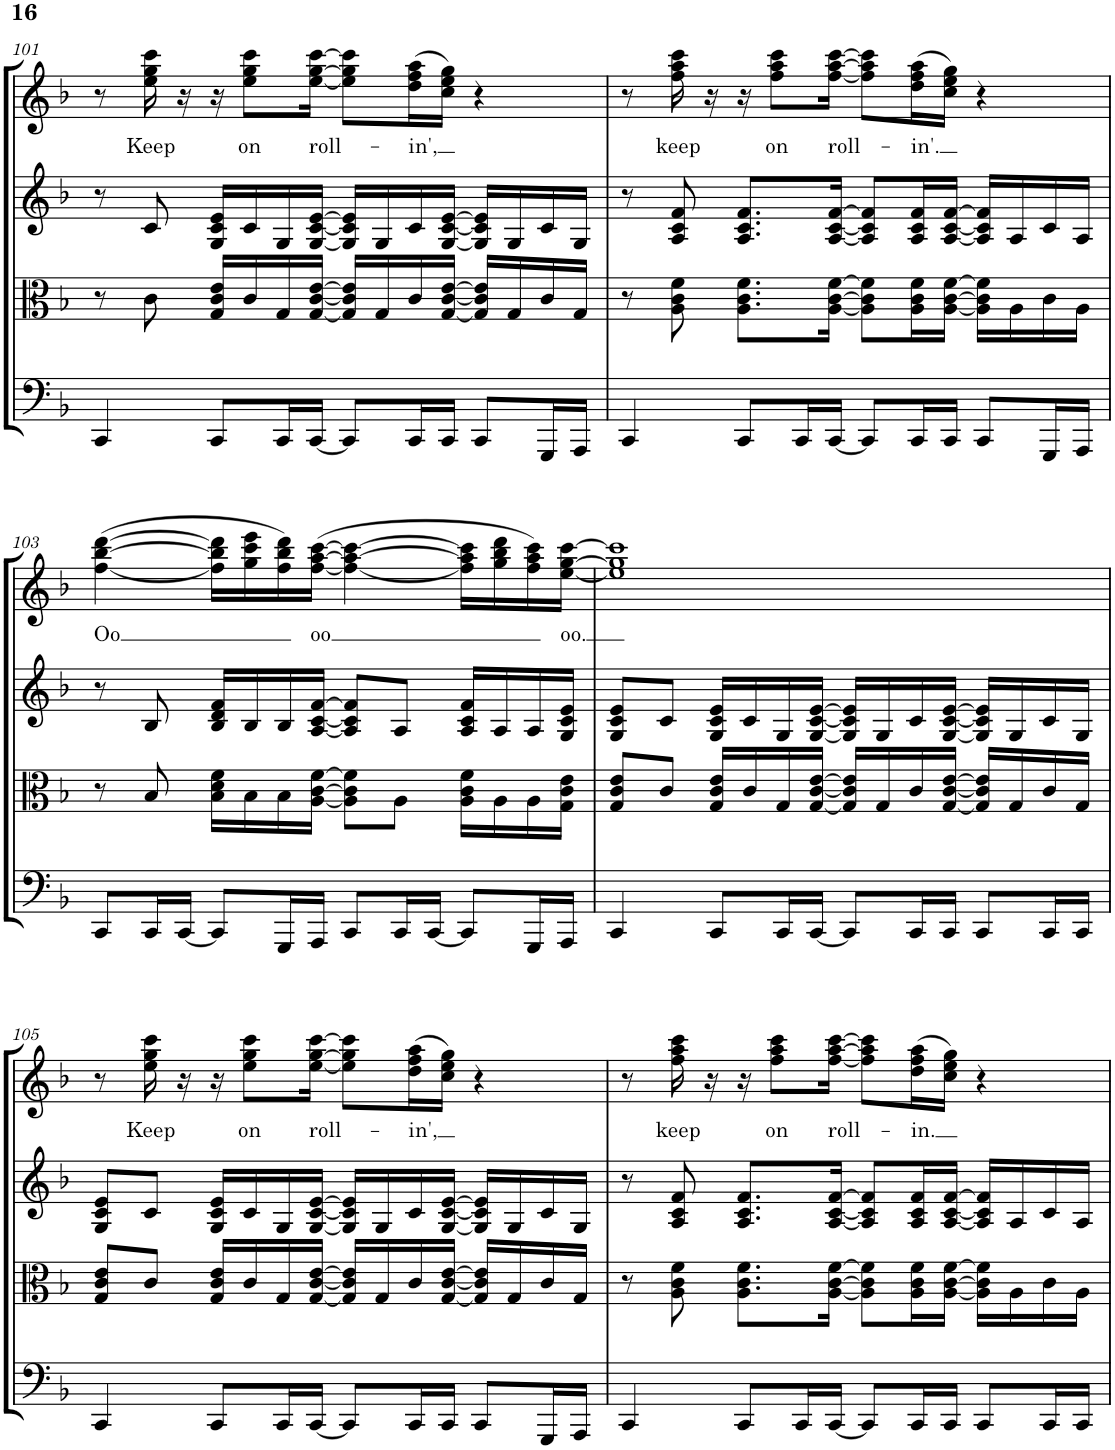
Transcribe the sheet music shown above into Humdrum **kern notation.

**kern	**kern	**kern	**kern	**text
*part4	*part3	*part2	*part1	*part1
*staff4	*staff3	*staff2	*staff1	*staff1
*I"Violoncello	*I"Viola	*I"Violin II	*I"Violin I	*
*I'Vc	*I'Vla	*I'Vln	*I'Vln	*
!!LO:PB:g=z
*clefF4	*clefC3	*clefG2	*clefG2	*
*k[b-]	*k[b-]	*k[b-]	*k[b-]	*
*M4/4	*M4/4	*M4/4	*M4/4	*
=101	=101	=101	=101	=101
4CC/	8r	8r	8r	.
!	!	!	!	!LO:LY:b
.	8c\	8c/	16ee\ 16gg\ 16ccc\	Keep
.	.	.	16r	.
8CC/L	16G/ 16c/ 16e/LL	16G/ 16c/ 16e/LL	16r	.
!	!	!	!	!LO:LY:b
.	16c/	16c/	8ee\ 8gg\ 8ccc\L	on
16CC/L	16G/	16G/	.	.
!	!	!	!	!LO:LY:b
[16CC/JJ	[16G/ [16c/ [16e/JJ	[16G/ [16c/ [16e/JJ	[16ee\ [16gg\ [16ccc\Jk	roll-
8CC/L]	16G/] 16c/] 16e/]LL	16G/] 16c/] 16e/]LL	8ee\] 8gg\] 8ccc\]L	.
.	16G/	16G/	.	.
!	!	!	!	!LO:LY:b
16CC/L	16c/	16c/	(16dd\ 16ff\ 16aa\L	-in',
16CC/JJ	[16G/ [16c/ [16e/JJ	[16G/ [16c/ [16e/JJ	16cc\ 16ee\ 16gg\JJ)	.
8CC/L	16G/] 16c/] 16e/]LL	16G/] 16c/] 16e/]LL	4r	.
.	16G/	16G/	.	.
16GGG/L	16c/	16c/	.	.
16AAA/JJ	16G/JJ	16G/JJ	.	.
=102	=102	=102	=102	=102
4CC/	8r	8r	8r	.
!	!	!	!	!LO:LY:b
.	8A\ 8c\ 8f\	8A/ 8c/ 8f/	16ff\ 16aa\ 16ccc\	keep
.	.	.	16r	.
8CC/L	8.A\ 8.c\ 8.f\L	8.A/ 8.c/ 8.f/L	16r	.
!	!	!	!	!LO:LY:b
.	.	.	8ff\ 8aa\ 8ccc\L	on
16CC/L	.	.	.	.
!	!	!	!	!LO:LY:b
[16CC/JJ	[16A\ [16c\ [16f\Jk	[16A/ [16c/ [16f/Jk	[16ff\ [16aa\ [16ccc\Jk	roll-
8CC/L]	8A\] 8c\] 8f\]L	8A/] 8c/] 8f/]L	8ff\] 8aa\] 8ccc\]L	.
!	!	!	!	!LO:LY:b
16CC/L	16A\ 16c\ 16f\L	16A/ 16c/ 16f/L	(16dd\ 16ff\ 16aa\L	-in'.
16CC/JJ	[16A\ [16c\ [16f\JJ	[16A/ [16c/ [16f/JJ	16cc\ 16ee\ 16gg\JJ)	.
8CC/L	16A\] 16c\] 16f\]LL	16A/] 16c/] 16f/]LL	4r	.
.	16A\	16A/	.	.
16GGG/L	16c\	16c/	.	.
16AAA/JJ	16A\JJ	16A/JJ	.	.
!!LO:LB:g=z
=103	=103	=103	=103	=103
!	!	!	!	!LO:LY:b
8CC/L	8r	8r	([4ff\ [4bb-\ [4ddd\	Oo
16CC/L	8B-/	8B-/	.	.
[16CC/JJ	.	.	.	.
8CC/L]	16B-\ 16d\ 16f\LL	16B-/ 16d/ 16f/LL	16ff\] 16bb-\] 16ddd\]LL	.
.	16B-\	16B-/	16gg\ 16ccc\ 16eee\	.
16GGG/L	16B-\	16B-/	16ff\ 16bb-\ 16ddd\)	.
!	!	!	!	!LO:LY:b
16AAA/JJ	[16A\ [16c\ [16f\JJ	[16A/ [16c/ [16f/JJ	([16ff\ [16aa\ [16ccc\JJ	oo
8CC/L	8A\] 8c\] 8f\]L	8A/] 8c/] 8f/]L	4ff\_ 4aa\_ 4ccc\_	.
16CC/L	8A\J	8A/J	.	.
[16CC/JJ	.	.	.	.
8CC/L]	16A\ 16c\ 16f\LL	16A/ 16c/ 16f/LL	16ff\] 16aa\] 16ccc\]LL	.
.	16A\	16A/	16gg\ 16bb-\ 16ddd\	.
16GGG/L	16A\	16A/	16ff\ 16aa\ 16ccc\)	.
!	!	!	!	!LO:LY:b
16AAA/JJ	16G\ 16c\ 16e\JJ	16G/ 16c/ 16e/JJ	[16ee\ [16gg\ [16ccc\JJ	oo.
=104	=104	=104	=104	=104
4CC/	8G/ 8c/ 8e/L	8G/ 8c/ 8e/L	1ee] 1gg] 1ccc]	.
.	8c/J	8c/J	.	.
8CC/L	16G/ 16c/ 16e/LL	16G/ 16c/ 16e/LL	.	.
.	16c/	16c/	.	.
16CC/L	16G/	16G/	.	.
[16CC/JJ	[16G/ [16c/ [16e/JJ	[16G/ [16c/ [16e/JJ	.	.
8CC/L]	16G/] 16c/] 16e/]LL	16G/] 16c/] 16e/]LL	.	.
.	16G/	16G/	.	.
16CC/L	16c/	16c/	.	.
16CC/JJ	[16G/ [16c/ [16e/JJ	[16G/ [16c/ [16e/JJ	.	.
8CC/L	16G/] 16c/] 16e/]LL	16G/] 16c/] 16e/]LL	.	.
.	16G/	16G/	.	.
16CC/L	16c/	16c/	.	.
16CC/JJ	16G/JJ	16G/JJ	.	.
!!LO:LB:g=z
=105	=105	=105	=105	=105
4CC/	8G/ 8c/ 8e/L	8G/ 8c/ 8e/L	8r	.
!	!	!	!	!LO:LY:b
.	8c/J	8c/J	16ee\ 16gg\ 16ccc\	Keep
.	.	.	16r	.
8CC/L	16G/ 16c/ 16e/LL	16G/ 16c/ 16e/LL	16r	.
!	!	!	!	!LO:LY:b
.	16c/	16c/	8ee\ 8gg\ 8ccc\L	on
16CC/L	16G/	16G/	.	.
!	!	!	!	!LO:LY:b
[16CC/JJ	[16G/ [16c/ [16e/JJ	[16G/ [16c/ [16e/JJ	[16ee\ [16gg\ [16ccc\Jk	roll-
8CC/L]	16G/] 16c/] 16e/]LL	16G/] 16c/] 16e/]LL	8ee\] 8gg\] 8ccc\]L	.
.	16G/	16G/	.	.
!	!	!	!	!LO:LY:b
16CC/L	16c/	16c/	(16dd\ 16ff\ 16aa\L	-in',
16CC/JJ	[16G/ [16c/ [16e/JJ	[16G/ [16c/ [16e/JJ	16cc\ 16ee\ 16gg\JJ)	.
8CC/L	16G/] 16c/] 16e/]LL	16G/] 16c/] 16e/]LL	4r	.
.	16G/	16G/	.	.
16GGG/L	16c/	16c/	.	.
16AAA/JJ	16G/JJ	16G/JJ	.	.
=106	=106	=106	=106	=106
4CC/	8r	8r	8r	.
!	!	!	!	!LO:LY:b
.	8A\ 8c\ 8f\	8A/ 8c/ 8f/	16ff\ 16aa\ 16ccc\	keep
.	.	.	16r	.
8CC/L	8.A\ 8.c\ 8.f\L	8.A/ 8.c/ 8.f/L	16r	.
!	!	!	!	!LO:LY:b
.	.	.	8ff\ 8aa\ 8ccc\L	on
16CC/L	.	.	.	.
!	!	!	!	!LO:LY:b
[16CC/JJ	[16A\ [16c\ [16f\Jk	[16A/ [16c/ [16f/Jk	[16ff\ [16aa\ [16ccc\Jk	roll-
8CC/L]	8A\] 8c\] 8f\]L	8A/] 8c/] 8f/]L	8ff\] 8aa\] 8ccc\]L	.
!	!	!	!	!LO:LY:b
16CC/L	16A\ 16c\ 16f\L	16A/ 16c/ 16f/L	(16dd\ 16ff\ 16aa\L	-in.
16CC/JJ	[16A\ [16c\ [16f\JJ	[16A/ [16c/ [16f/JJ	16cc\ 16ee\ 16gg\JJ)	.
8CC/L	16A\] 16c\] 16f\]LL	16A/] 16c/] 16f/]LL	4r	.
.	16A\	16A/	.	.
16CC/L	16c\	16c/	.	.
16CC/JJ	16A\JJ	16A/JJ	.	.
=	=	=	=	=
*-	*-	*-	*-	*-
